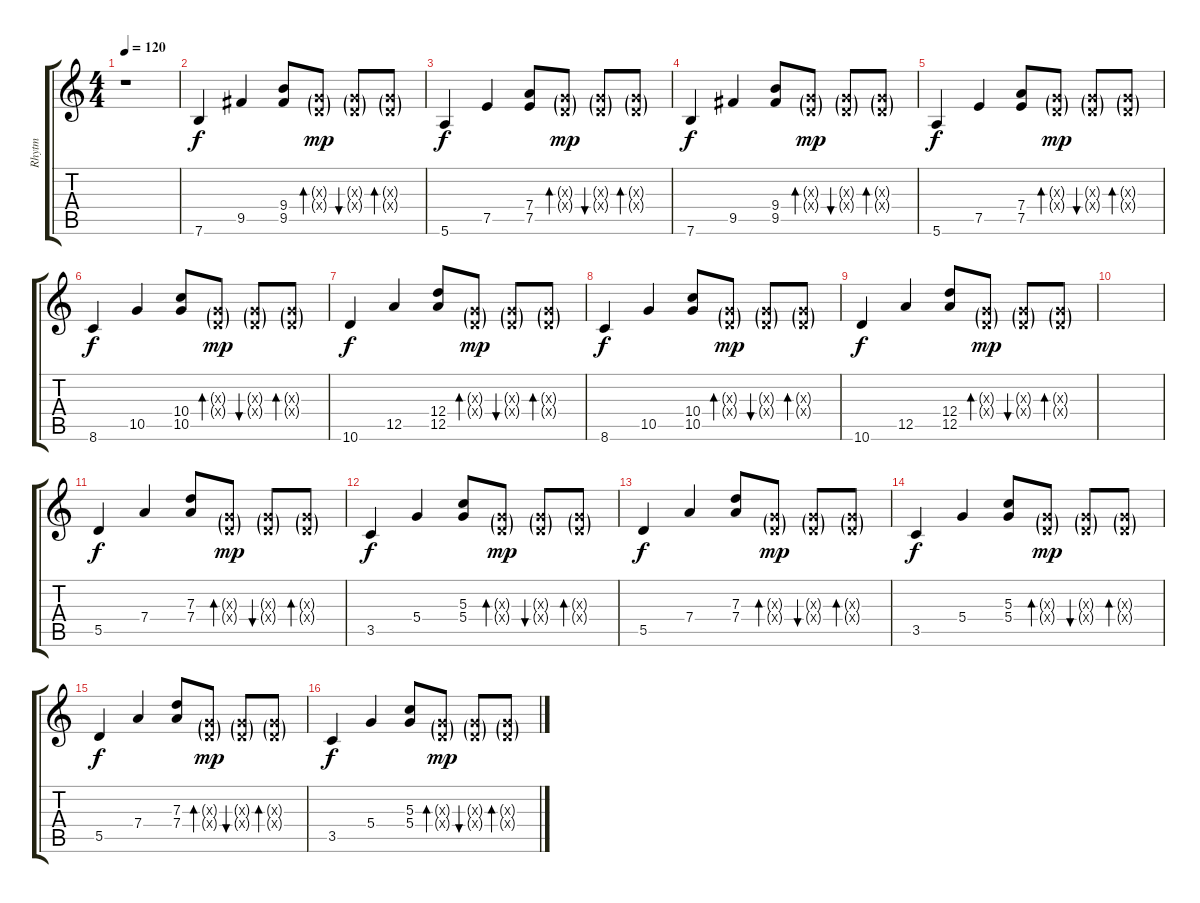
\track ("Rhytm" "Rhytm") {instrument acousticguitarsteel}
\staff {score tabs}
\tuning (E4 B3 G3 D3 A2 E2) {hide}
\ts (4 4)
\tempo 120
\clef g2
\ks c
r.1{dy mp} |
7.6.4{dy f} 9.5.4 (9.4 9.5).8 (0.3{g x} 0.4{g x}).8{bd 60 dy mp} (0.3{g x} 0.4{g x}).8{bu 60} (0.3{g x} 0.4{g x}).8{bd 60} |
5.6.4{dy f} 7.5.4 (7.4 7.5).8 (0.3{g x} 0.4{g x}).8{bd 60 dy mp} (0.3{g x} 0.4{g x}).8{bu 60} (0.3{g x} 0.4{g x}).8{bd 60} |
7.6.4{dy f} 9.5.4 (9.4 9.5).8 (0.3{g x} 0.4{g x}).8{bd 60 dy mp} (0.3{g x} 0.4{g x}).8{bu 60} (0.3{g x} 0.4{g x}).8{bd 60} |
5.6.4{dy f} 7.5.4 (7.4 7.5).8 (0.3{g x} 0.4{g x}).8{bd 60 dy mp} (0.3{g x} 0.4{g x}).8{bu 60} (0.3{g x} 0.4{g x}).8{bd 60} |
8.6.4{dy f} 10.5.4 (10.4 10.5).8 (0.3{g x} 0.4{g x}).8{bd 60 dy mp} (0.3{g x} 0.4{g x}).8{bu 60} (0.3{g x} 0.4{g x}).8{bd 60} |
10.6.4{dy f} 12.5.4 (12.4 12.5).8 (0.3{g x} 0.4{g x}).8{bd 60 dy mp} (0.3{g x} 0.4{g x}).8{bu 60} (0.3{g x} 0.4{g x}).8{bd 60} |
8.6.4{dy f} 10.5.4 (10.4 10.5).8 (0.3{g x} 0.4{g x}).8{bd 60 dy mp} (0.3{g x} 0.4{g x}).8{bu 60} (0.3{g x} 0.4{g x}).8{bd 60} |
10.6.4{dy f} 12.5.4 (12.4 12.5).8 (0.3{g x} 0.4{g x}).8{bd 60 dy mp} (0.3{g x} 0.4{g x}).8{bu 60} (0.3{g x} 0.4{g x}).8{bd 60} |
|
5.5.4{dy f} 7.4.4 (7.3 7.4).8 (0.3{g x} 0.4{g x}).8{bd 60 dy mp} (0.3{g x} 0.4{g x}).8{bu 60} (0.3{g x} 0.4{g x}).8{bd 60} |
3.5.4{dy f} 5.4.4 (5.3 5.4).8 (0.3{g x} 0.4{g x}).8{bd 60 dy mp} (0.3{g x} 0.4{g x}).8{bu 60} (0.3{g x} 0.4{g x}).8{bd 60} |
5.5.4{dy f} 7.4.4 (7.3 7.4).8 (0.3{g x} 0.4{g x}).8{bd 60 dy mp} (0.3{g x} 0.4{g x}).8{bu 60} (0.3{g x} 0.4{g x}).8{bd 60} |
3.5.4{dy f} 5.4.4 (5.3 5.4).8 (0.3{g x} 0.4{g x}).8{bd 60 dy mp} (0.3{g x} 0.4{g x}).8{bu 60} (0.3{g x} 0.4{g x}).8{bd 60} |
5.5.4{dy f} 7.4.4 (7.3 7.4).8 (0.3{g x} 0.4{g x}).8{bd 60 dy mp} (0.3{g x} 0.4{g x}).8{bu 60} (0.3{g x} 0.4{g x}).8{bd 60} |
3.5.4{dy f} 5.4.4 (5.3 5.4).8 (0.3{g x} 0.4{g x}).8{bd 60 dy mp} (0.3{g x} 0.4{g x}).8{bu 60} (0.3{g x} 0.4{g x}).8{bd 60}
